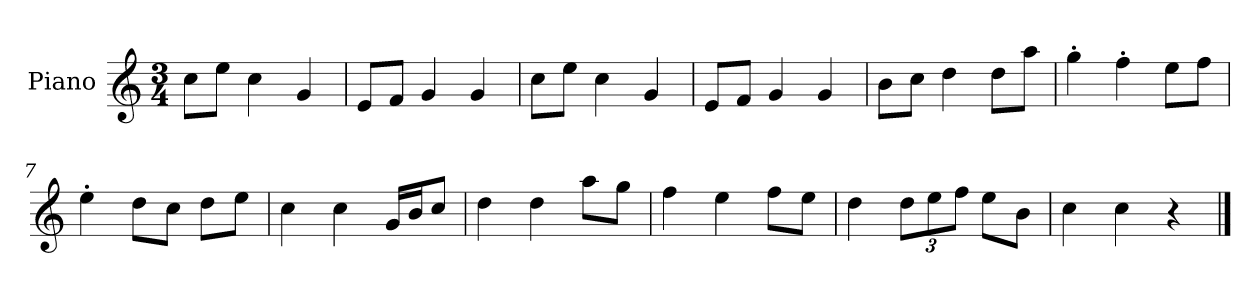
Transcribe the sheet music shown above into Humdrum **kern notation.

**kern
*part1
*staff1
*I"Piano
*I'P-no
*clefG2
*k[]
*M3/4
*MM179
=1
8cc\L
8ee\J
4cc\
4g/
=2
8e/L
8f/J
4g/
4g/
=3
8cc\L
8ee\J
4cc\
4g/
=4
8e/L
8f/J
4g/
4g/
=5
8b\L
8cc\J
4dd\
8dd\L
8aa\J
=6
4gg'\
4ff'\
8ee\L
8ff\J
=7
4ee'\
8dd\L
8cc\J
8dd\L
8ee\J
=8
4cc\
4cc\
16g/LL
16b/J
8cc/J
!!LO:LB:g=z
=9
4dd\
4dd\
8aa\L
8gg\J
=10
4ff\
4ee\
8ff\L
8ee\J
=11
4dd\
*Xbrackettup
12dd\L
12ee\
12ff\J
8ee\L
8b\J
=12
4cc\
4cc\
4r
==
*-
